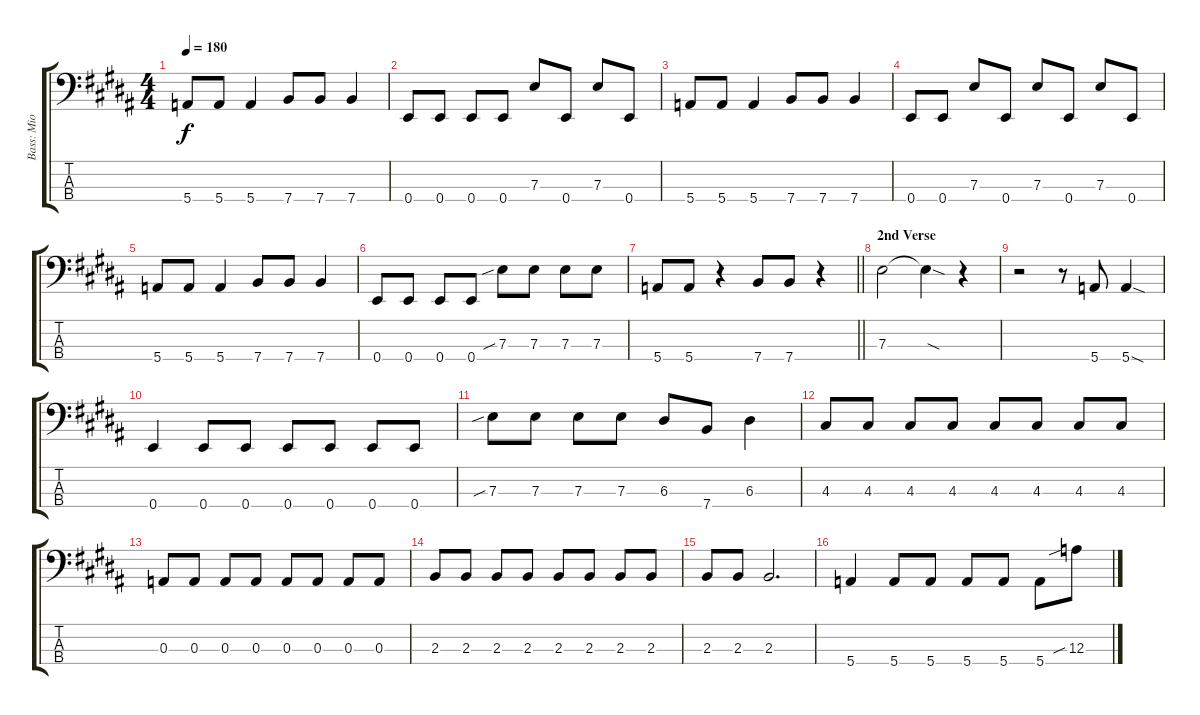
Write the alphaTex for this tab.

\track ("Bass: Mio " "Bass: Mio ") {instrument electricbassfinger}
\staff {score tabs}
\tuning (G2 D2 A1 E1) {hide}
\ts (4 4)
\tempo 180
\clef f4
\ks b
5.4.8{dy f} 5.4.8 5.4.4 7.4.8 7.4.8 7.4.4 |
0.4.8 0.4.8 0.4.8 0.4.8 7.3.8 0.4.8 7.3.8 0.4.8 |
5.4.8 5.4.8 5.4.4 7.4.8 7.4.8 7.4.4 |
0.4.8 0.4.8 7.3.8 0.4.8 7.3.8 0.4.8 7.3.8 0.4.8 |
5.4.8 5.4.8 5.4.4 7.4.8 7.4.8 7.4.4 |
0.4.8 0.4.8 0.4.8 0.4.8 7.3{sib}.8 7.3.8 7.3.8 7.3.8 |
\barLineRight lightlight
5.4.8 5.4.8 r.4 7.4.8 7.4.8 r.4 |
\section ("" "2nd Verse")
7.3.2 7.3{sod t}.4 r.4 |
r.2 r.8 5.4.8 5.4{sod}.4 |
0.4.4 0.4.8 0.4.8 0.4.8 0.4.8 0.4.8 0.4.8 |
7.3{sib}.8 7.3.8 7.3.8 7.3.8 6.3.8 7.4.8 6.3.4 |
4.3.8 4.3.8 4.3.8 4.3.8 4.3.8 4.3.8 4.3.8 4.3.8 |
0.3.8 0.3.8 0.3.8 0.3.8 0.3.8 0.3.8 0.3.8 0.3.8 |
2.3.8 2.3.8 2.3.8 2.3.8 2.3.8 2.3.8 2.3.8 2.3.8 |
2.3.8 2.3.8 2.3.2{d} |
5.4.4 5.4.8 5.4.8 5.4.8 5.4.8 5.4.8 12.3{sib}.8
